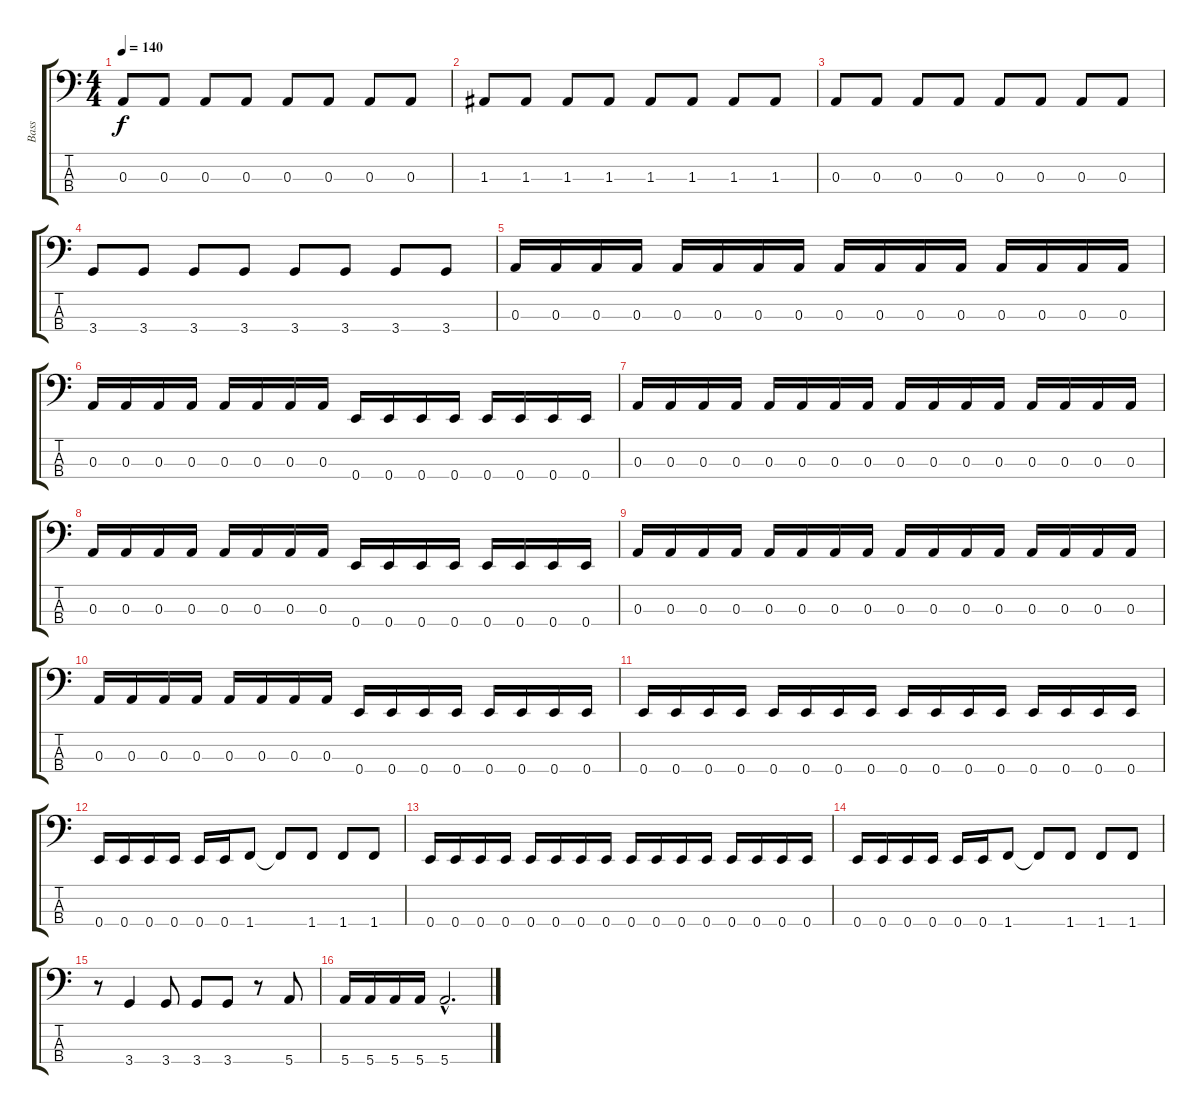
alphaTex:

\track ("Bass" "Bass") {instrument electricbassfinger}
\staff {score tabs}
\tuning (G2 D2 A1 E1) {hide}
\ts (4 4)
\tempo 140
\clef f4
\ks c
0.3.8{dy f} 0.3.8 0.3.8 0.3.8 0.3.8 0.3.8 0.3.8 0.3.8 |
1.3.8 1.3.8 1.3.8 1.3.8 1.3.8 1.3.8 1.3.8 1.3.8 |
0.3.8 0.3.8 0.3.8 0.3.8 0.3.8 0.3.8 0.3.8 0.3.8 |
3.4.8 3.4.8 3.4.8 3.4.8 3.4.8 3.4.8 3.4.8 3.4.8 |
0.3.16 0.3.16 0.3.16 0.3.16 0.3.16 0.3.16 0.3.16 0.3.16 0.3.16 0.3.16 0.3.16 0.3.16 0.3.16 0.3.16 0.3.16 0.3.16 |
0.3.16 0.3.16 0.3.16 0.3.16 0.3.16 0.3.16 0.3.16 0.3.16 0.4.16 0.4.16 0.4.16 0.4.16 0.4.16 0.4.16 0.4.16 0.4.16 |
0.3.16 0.3.16 0.3.16 0.3.16 0.3.16 0.3.16 0.3.16 0.3.16 0.3.16 0.3.16 0.3.16 0.3.16 0.3.16 0.3.16 0.3.16 0.3.16 |
0.3.16 0.3.16 0.3.16 0.3.16 0.3.16 0.3.16 0.3.16 0.3.16 0.4.16 0.4.16 0.4.16 0.4.16 0.4.16 0.4.16 0.4.16 0.4.16 |
0.3.16 0.3.16 0.3.16 0.3.16 0.3.16 0.3.16 0.3.16 0.3.16 0.3.16 0.3.16 0.3.16 0.3.16 0.3.16 0.3.16 0.3.16 0.3.16 |
0.3.16 0.3.16 0.3.16 0.3.16 0.3.16 0.3.16 0.3.16 0.3.16 0.4.16 0.4.16 0.4.16 0.4.16 0.4.16 0.4.16 0.4.16 0.4.16 |
0.4.16 0.4.16 0.4.16 0.4.16 0.4.16 0.4.16 0.4.16 0.4.16 0.4.16 0.4.16 0.4.16 0.4.16 0.4.16 0.4.16 0.4.16 0.4.16 |
0.4.16 0.4.16 0.4.16 0.4.16 0.4.16 0.4.16 1.4.8 1.4{t}.8 1.4.8 1.4.8 1.4.8 |
0.4.16 0.4.16 0.4.16 0.4.16 0.4.16 0.4.16 0.4.16 0.4.16 0.4.16 0.4.16 0.4.16 0.4.16 0.4.16 0.4.16 0.4.16 0.4.16 |
0.4.16 0.4.16 0.4.16 0.4.16 0.4.16 0.4.16 1.4.8 1.4{t}.8 1.4.8 1.4.8 1.4.8 |
r.8 3.4.4 3.4.8 3.4.8 3.4.8 r.8 5.4.8 |
5.4.16 5.4.16 5.4.16 5.4.16 5.4{hac}.2{d}
